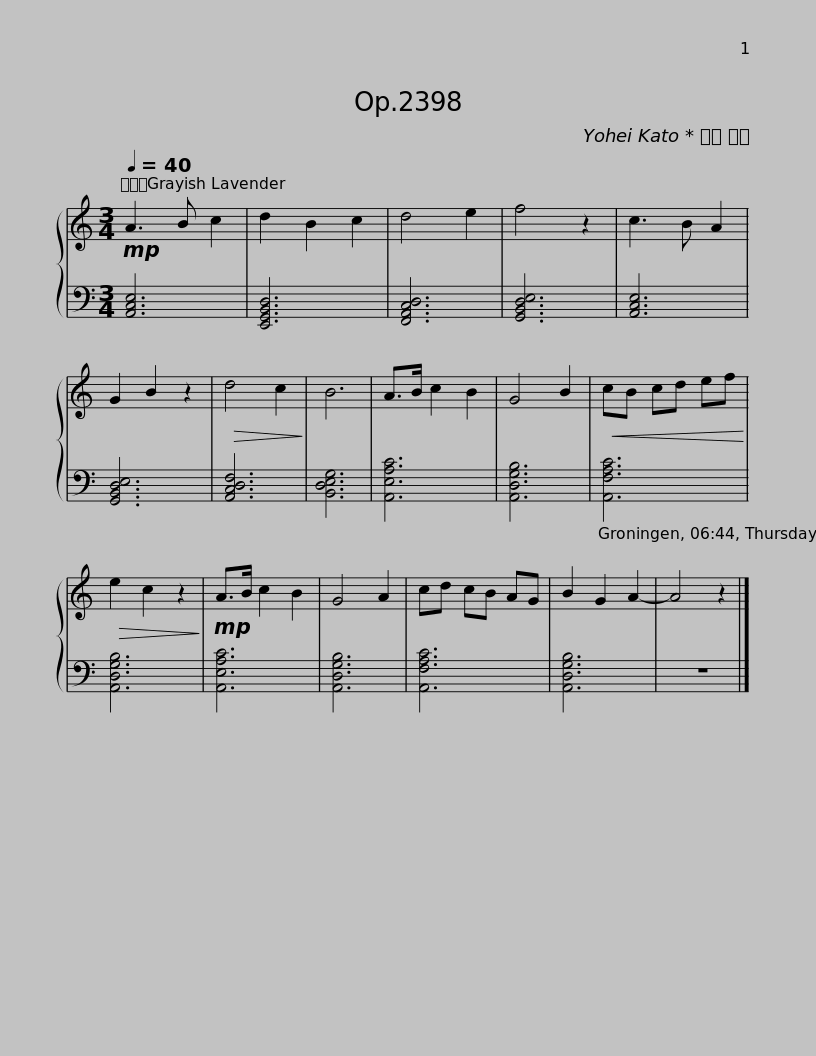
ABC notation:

X:1
%%score { 1 | 2 }
L:1/8
Q:1/4=40
M:3/4
I:linebreak $
K:C
V:1 treble
V:2 bass
V:1
!mp! A3 B c2 | d2 B2 c2 | d4 e2 | f4 z2 | c3 B A2 | %5
 G2 B2 z2 |!>(! d4 c2!>)! | B6 | A>B c2 B2 | G4 B2 |$ %10
!<(! cB cd ef!<)! |!>(! e2 c2 z2!>)! |!mp! A>B c2 B2 | G4 A2 | cd cB AG | %15
 B2 G2 A2- | A4 z2 |] %17
V:2
 [A,,C,E,]6 | [E,,G,,B,,D,]6 | [F,,A,,C,D,]6 | [G,,B,,D,E,]6 | [A,,C,E,]6 | %5
 [G,,B,,D,E,]6 | [A,,C,D,F,]6 | [B,,D,E,G,]6 | [A,,E,A,C]6 | [A,,D,G,B,]6 |$ %10
 [A,,F,A,C]6 | [A,,D,G,B,]6 | [A,,E,A,C]6 | [A,,D,G,B,]6 | [A,,F,A,C]6 | %15
 [A,,D,G,B,]6 | z6 |] %17
